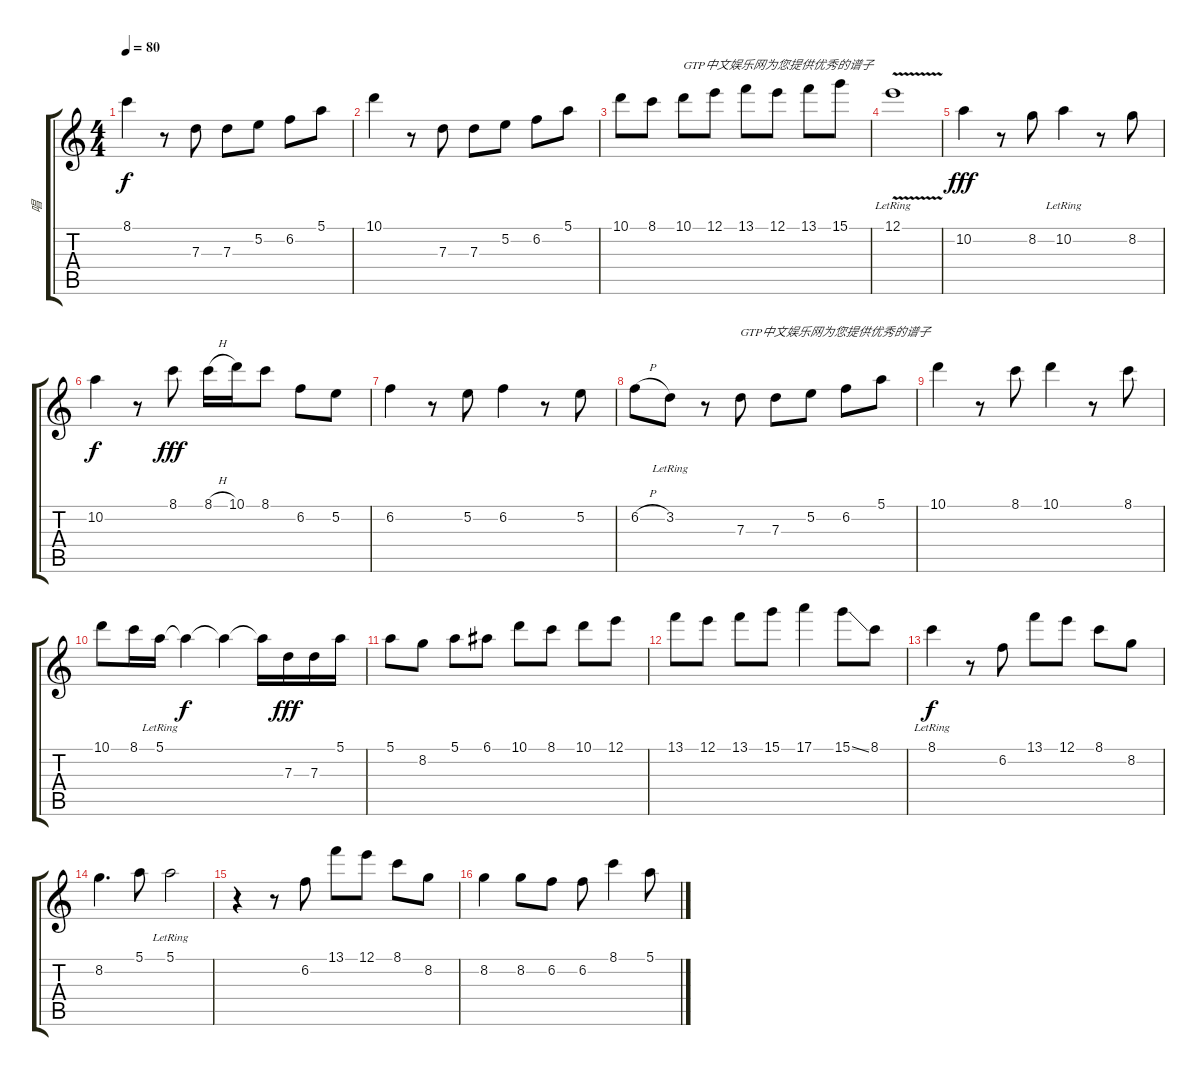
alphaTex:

\track ("唱" "唱") {instrument acousticguitarsteel}
\staff {score tabs}
\tuning (E4 B3 G3 D3 A2 E2) {hide}
\ts (4 4)
\tempo 80
\clef g2
\ks c
8.1.4{dy f} r.8 7.3.8 7.3.8 5.2.8 6.2.8 5.1.8 |
10.1.4 r.8 7.3.8 7.3.8 5.2.8 6.2.8 5.1.8 |
10.1.8 8.1.8 10.1.8{txt "GTP中文娱乐网为您提供优秀的谱子"} 12.1.8 13.1.8 12.1.8 13.1.8 15.1.8 |
12.1{v lr}.1 |
10.2.4{dy fff} r.8 8.2.8 10.2{lr}.4 r.8 8.2.8 |
10.2.4{dy f} r.8 8.1.8{dy fff} 8.1{h}.16 10.1.16 8.1.8 6.2.8 5.2.8 |
6.2.4 r.8 5.2.8 6.2.4 r.8 5.2.8 |
6.2{h}.8 3.2{lr}.8 r.8 7.3.8{txt "GTP中文娱乐网为您提供优秀的谱子"} 7.3.8 5.2.8 6.2.8 5.1.8 |
10.1.4 r.8 8.1.8 10.1.4 r.8 8.1.8 |
10.1.8 8.1.16 5.1{lr}.16 5.1{t}.4{dy f} 5.1{t}.4 5.1{t}.16 7.3.16{dy fff} 7.3.16 5.1.16 |
5.1.8 8.2.8 5.1.8 6.1.8 10.1.8 8.1.8 10.1.8 12.1.8 |
13.1.8 12.1.8 13.1.8 15.1.8 17.1.4 15.1{ss}.8 8.1.8 |
8.1{lr}.4{dy f} r.8 6.2.8 13.1.8 12.1.8 8.1.8 8.2.8 |
8.2.4{d} 5.1.8 5.1{lr}.2 |
r.4 r.8 6.2.8 13.1.8 12.1.8 8.1.8 8.2.8 |
8.2.4 8.2.8 6.2.8 6.2.8 8.1.4 5.1.8
